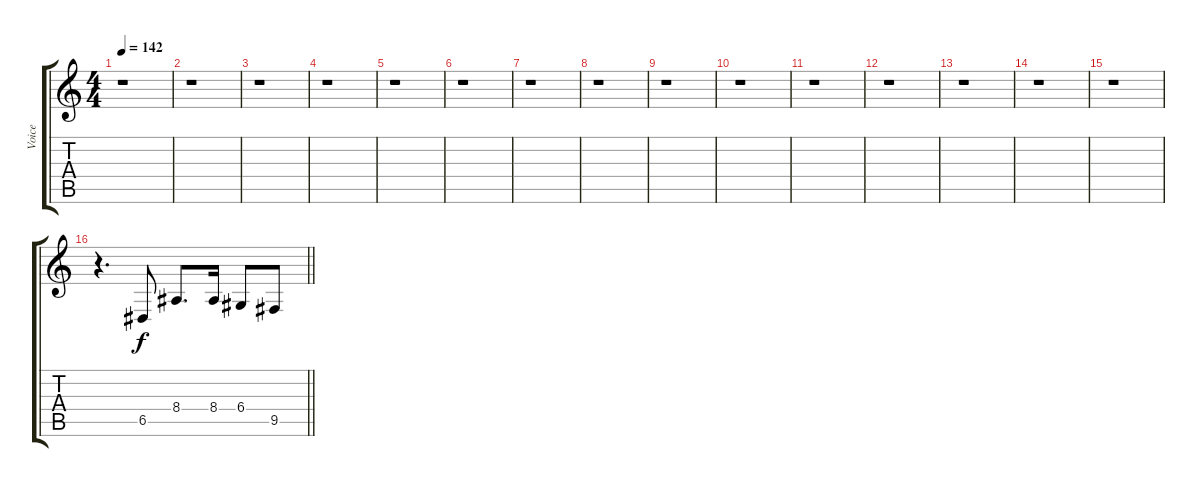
\track ("Voice" "Voice") {instrument trumpet}
\staff {score tabs}
\tuning (E4 B3 G3 D3 A2 E2) {hide}
\ts (4 4)
\tempo 142
\clef g2
\ks c
r.1{dy f instrument trumpet} |
r.1 |
r.1 |
r.1 |
r.1 |
r.1 |
r.1 |
r.1 |
r.1 |
r.1 |
r.1 |
r.1 |
r.1 |
r.1 |
r.1 |
\barLineRight lightlight
r.4{d} 6.5.8 8.4.8{d} 8.4.16 6.4.8 9.5.8
